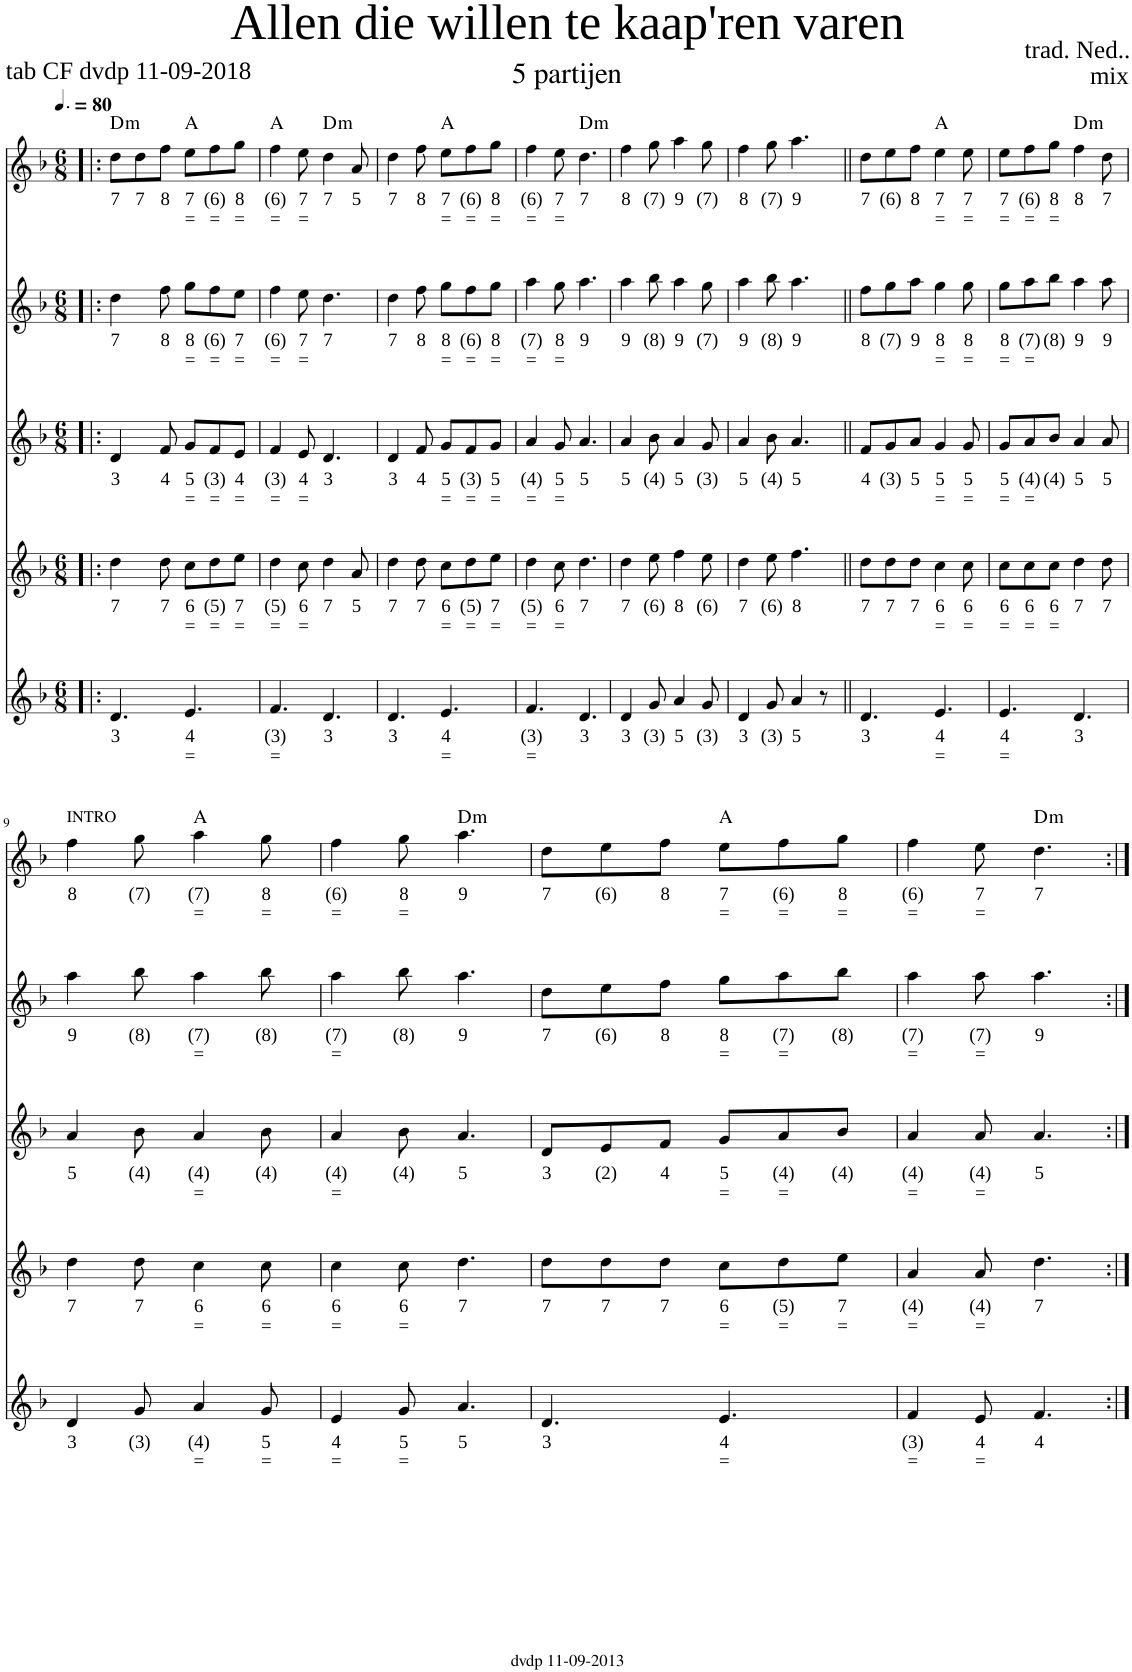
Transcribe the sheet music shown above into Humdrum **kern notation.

**kern	**text	**text	**kern	**text	**text	**kern	**text	**text	**kern	**text	**text	**kern	**text	**text	**harte
*part5	*part5	*part5	*part4	*part4	*part4	*part3	*part3	*part3	*part2	*part2	*part2	*part1	*part1	*part1	*part1
*staff5	*staff5	*staff5	*staff4	*staff4	*staff4	*staff3	*staff3	*staff3	*staff2	*staff2	*staff2	*staff1	*staff1	*staff1	*
*I"Voice	*	*	*I"Voice	*	*	*I"Voice	*	*	*I"Voice	*	*	*I"Accordion	*	*	*
*	*	*	*	*	*	*	*	*	*	*	*	*I'Acc	*	*	*
*clefG2	*	*	*clefG2	*	*	*clefG2	*	*	*clefG2	*	*	*clefG2	*	*	*
*k[b-]	*	*	*k[b-]	*	*	*k[b-]	*	*	*k[b-]	*	*	*k[b-]	*	*	*
*M6/8	*	*	*M6/8	*	*	*M6/8	*	*	*M6/8	*	*	*M6/8	*	*	*
*MM120	*	*	*MM120	*	*	*MM120	*	*	*MM120	*	*	*MM120	*	*	*
=1!|:	=1!|:	=1!|:	=1!|:	=1!|:	=1!|:	=1!|:	=1!|:	=1!|:	=1!|:	=1!|:	=1!|:	=1!|:	=1!|:	=1!|:	=1!|:
!	!LO:LY:b	!	!	!LO:LY:b	!	!	!LO:LY:b	!	!	!LO:LY:b	!	!	!LO:LY:b	!	!LO:H:kt=m
4.d/	3	.	4dd\	7	.	4d/	3	.	4dd\	7	.	8dd\L	7	.	D:min
!	!	!	!	!	!	!	!	!	!	!	!	!	!LO:LY:b	!	!
.	.	.	.	.	.	.	.	.	.	.	.	8dd\	7	.	.
!	!	!	!	!LO:LY:b	!	!	!LO:LY:b	!	!	!LO:LY:b	!	!	!LO:LY:b	!	!
.	.	.	8dd\	7	.	8f/	4	.	8ff\	8	.	8ff\J	8	.	.
!	!LO:LY:b	!LO:LY:b	!	!LO:LY:b	!LO:LY:b	!	!LO:LY:b	!LO:LY:b	!	!LO:LY:b	!LO:LY:b	!	!LO:LY:b	!LO:LY:b	!
4.e/	4	=	8cc\L	6	=	8g/L	5	=	8gg\L	8	=	8ee\L	7	=	A:maj
!	!	!	!	!LO:LY:b	!LO:LY:b	!	!LO:LY:b	!LO:LY:b	!	!LO:LY:b	!LO:LY:b	!	!LO:LY:b	!LO:LY:b	!
.	.	.	8dd\	(5)	=	8f/	(3)	=	8ff\	(6)	=	8ff\	(6)	=	.
!	!	!	!	!LO:LY:b	!LO:LY:b	!	!LO:LY:b	!LO:LY:b	!	!LO:LY:b	!LO:LY:b	!	!LO:LY:b	!LO:LY:b	!
.	.	.	8ee\J	7	=	8e/J	4	=	8ee\J	7	=	8gg\J	8	=	.
=2	=2	=2	=2	=2	=2	=2	=2	=2	=2	=2	=2	=2	=2	=2	=2
!	!LO:LY:b	!LO:LY:b	!	!LO:LY:b	!LO:LY:b	!	!LO:LY:b	!LO:LY:b	!	!LO:LY:b	!LO:LY:b	!	!LO:LY:b	!LO:LY:b	!
4.f/	(3)	=	4dd\	(5)	=	4f/	(3)	=	4ff\	(6)	=	4ff\	(6)	=	A:maj
!	!	!	!	!LO:LY:b	!LO:LY:b	!	!LO:LY:b	!LO:LY:b	!	!LO:LY:b	!LO:LY:b	!	!LO:LY:b	!LO:LY:b	!
.	.	.	8cc\	6	=	8e/	4	=	8ee\	7	=	8ee\	7	=	.
!	!LO:LY:b	!	!	!LO:LY:b	!	!	!LO:LY:b	!	!	!LO:LY:b	!	!	!LO:LY:b	!	!LO:H:kt=m
4.d/	3	.	4dd\	7	.	4.d/	3	.	4.dd\	7	.	4dd\	7	.	D:min
!	!	!	!	!LO:LY:b	!	!	!	!	!	!	!	!	!LO:LY:b	!	!
.	.	.	8a/	5	.	.	.	.	.	.	.	8a/	5	.	.
=3	=3	=3	=3	=3	=3	=3	=3	=3	=3	=3	=3	=3	=3	=3	=3
!	!LO:LY:b	!	!	!LO:LY:b	!	!	!LO:LY:b	!	!	!LO:LY:b	!	!	!LO:LY:b	!	!
4.d/	3	.	4dd\	7	.	4d/	3	.	4dd\	7	.	4dd\	7	.	.
!	!	!	!	!LO:LY:b	!	!	!LO:LY:b	!	!	!LO:LY:b	!	!	!LO:LY:b	!	!
.	.	.	8dd\	7	.	8f/	4	.	8ff\	8	.	8ff\	8	.	.
!	!LO:LY:b	!LO:LY:b	!	!LO:LY:b	!LO:LY:b	!	!LO:LY:b	!LO:LY:b	!	!LO:LY:b	!LO:LY:b	!	!LO:LY:b	!LO:LY:b	!
4.e/	4	=	8cc\L	6	=	8g/L	5	=	8gg\L	8	=	8ee\L	7	=	A:maj
!	!	!	!	!LO:LY:b	!LO:LY:b	!	!LO:LY:b	!LO:LY:b	!	!LO:LY:b	!LO:LY:b	!	!LO:LY:b	!LO:LY:b	!
.	.	.	8dd\	(5)	=	8f/	(3)	=	8ff\	(6)	=	8ff\	(6)	=	.
!	!	!	!	!LO:LY:b	!LO:LY:b	!	!LO:LY:b	!LO:LY:b	!	!LO:LY:b	!LO:LY:b	!	!LO:LY:b	!LO:LY:b	!
.	.	.	8ee\J	7	=	8g/J	5	=	8gg\J	8	=	8gg\J	8	=	.
=4	=4	=4	=4	=4	=4	=4	=4	=4	=4	=4	=4	=4	=4	=4	=4
!	!LO:LY:b	!LO:LY:b	!	!LO:LY:b	!LO:LY:b	!	!LO:LY:b	!LO:LY:b	!	!LO:LY:b	!LO:LY:b	!	!LO:LY:b	!LO:LY:b	!
4.f/	(3)	=	4dd\	(5)	=	4a/	(4)	=	4aa\	(7)	=	4ff\	(6)	=	.
!	!	!	!	!LO:LY:b	!LO:LY:b	!	!LO:LY:b	!LO:LY:b	!	!LO:LY:b	!LO:LY:b	!	!LO:LY:b	!LO:LY:b	!
.	.	.	8cc\	6	=	8g/	5	=	8gg\	8	=	8ee\	7	=	.
!	!LO:LY:b	!	!	!LO:LY:b	!	!	!LO:LY:b	!	!	!LO:LY:b	!	!	!LO:LY:b	!	!LO:H:kt=m
4.d/	3	.	4.dd\	7	.	4.a/	5	.	4.aa\	9	.	4.dd\	7	.	D:min
=5	=5	=5	=5	=5	=5	=5	=5	=5	=5	=5	=5	=5	=5	=5	=5
!	!LO:LY:b	!	!	!LO:LY:b	!	!	!LO:LY:b	!	!	!LO:LY:b	!	!	!LO:LY:b	!	!
4d/	3	.	4dd\	7	.	4a/	5	.	4aa\	9	.	4ff\	8	.	.
!	!LO:LY:b	!	!	!LO:LY:b	!	!	!LO:LY:b	!	!	!LO:LY:b	!	!	!LO:LY:b	!	!
8g/	(3)	.	8ee\	(6)	.	8b-\	(4)	.	8bb-\	(8)	.	8gg\	(7)	.	.
!	!LO:LY:b	!	!	!LO:LY:b	!	!	!LO:LY:b	!	!	!LO:LY:b	!	!	!LO:LY:b	!	!
4a/	5	.	4ff\	8	.	4a/	5	.	4aa\	9	.	4aa\	9	.	.
!	!LO:LY:b	!	!	!LO:LY:b	!	!	!LO:LY:b	!	!	!LO:LY:b	!	!	!LO:LY:b	!	!
8g/	(3)	.	8ee\	(6)	.	8g/	(3)	.	8gg\	(7)	.	8gg\	(7)	.	.
=6	=6	=6	=6	=6	=6	=6	=6	=6	=6	=6	=6	=6	=6	=6	=6
!	!LO:LY:b	!	!	!LO:LY:b	!	!	!LO:LY:b	!	!	!LO:LY:b	!	!	!LO:LY:b	!	!
4d/	3	.	4dd\	7	.	4a/	5	.	4aa\	9	.	4ff\	8	.	.
!	!LO:LY:b	!	!	!LO:LY:b	!	!	!LO:LY:b	!	!	!LO:LY:b	!	!	!LO:LY:b	!	!
8g/	(3)	.	8ee\	(6)	.	8b-\	(4)	.	8bb-\	(8)	.	8gg\	(7)	.	.
!	!LO:LY:b	!	!	!LO:LY:b	!	!	!LO:LY:b	!	!	!LO:LY:b	!	!	!LO:LY:b	!	!
4a/	5	.	4.ff\	8	.	4.a/	5	.	4.aa\	9	.	4.aa\	9	.	.
8r	.	.	.	.	.	.	.	.	.	.	.	.	.	.	.
=7||	=7||	=7||	=7||	=7||	=7||	=7||	=7||	=7||	=7||	=7||	=7||	=7||	=7||	=7||	=7||
!	!LO:LY:b	!	!	!LO:LY:b	!	!	!LO:LY:b	!	!	!LO:LY:b	!	!	!LO:LY:b	!	!
4.d/	3	.	8dd\L	7	.	8f/L	4	.	8ff\L	8	.	8dd\L	7	.	.
!	!	!	!	!LO:LY:b	!	!	!LO:LY:b	!	!	!LO:LY:b	!	!	!LO:LY:b	!	!
.	.	.	8dd\	7	.	8g/	(3)	.	8gg\	(7)	.	8ee\	(6)	.	.
!	!	!	!	!LO:LY:b	!	!	!LO:LY:b	!	!	!LO:LY:b	!	!	!LO:LY:b	!	!
.	.	.	8dd\J	7	.	8a/J	5	.	8aa\J	9	.	8ff\J	8	.	.
!	!LO:LY:b	!LO:LY:b	!	!LO:LY:b	!LO:LY:b	!	!LO:LY:b	!LO:LY:b	!	!LO:LY:b	!LO:LY:b	!	!LO:LY:b	!LO:LY:b	!
4.e/	4	=	4cc\	6	=	4g/	5	=	4gg\	8	=	4ee\	7	=	A:maj
!	!	!	!	!LO:LY:b	!LO:LY:b	!	!LO:LY:b	!LO:LY:b	!	!LO:LY:b	!LO:LY:b	!	!LO:LY:b	!LO:LY:b	!
.	.	.	8cc\	6	=	8g/	5	=	8gg\	8	=	8ee\	7	=	.
=8	=8	=8	=8	=8	=8	=8	=8	=8	=8	=8	=8	=8	=8	=8	=8
!	!LO:LY:b	!LO:LY:b	!	!LO:LY:b	!LO:LY:b	!	!LO:LY:b	!LO:LY:b	!	!LO:LY:b	!LO:LY:b	!	!LO:LY:b	!LO:LY:b	!
4.e/	4	=	8cc\L	6	=	8g/L	5	=	8gg\L	8	=	8ee\L	7	=	.
!	!	!	!	!LO:LY:b	!LO:LY:b	!	!LO:LY:b	!LO:LY:b	!	!LO:LY:b	!LO:LY:b	!	!LO:LY:b	!LO:LY:b	!
.	.	.	8cc\	6	=	8a/	(4)	=	8aa\	(7)	=	8ff\	(6)	=	.
!	!	!	!	!LO:LY:b	!LO:LY:b	!	!LO:LY:b	!	!	!LO:LY:b	!	!	!LO:LY:b	!LO:LY:b	!
.	.	.	8cc\J	6	=	8b-/J	(4)	.	8bb-\J	(8)	.	8gg\J	8	=	.
!	!LO:LY:b	!	!	!LO:LY:b	!	!	!LO:LY:b	!	!	!LO:LY:b	!	!	!LO:LY:b	!	!LO:H:kt=m
4.d/	3	.	4dd\	7	.	4a/	5	.	4aa\	9	.	4ff\	8	.	D:min
!	!	!	!	!LO:LY:b	!	!	!LO:LY:b	!	!	!LO:LY:b	!	!	!LO:LY:b	!	!
.	.	.	8dd\	7	.	8a/	5	.	8aa\	9	.	8dd\	7	.	.
!!LO:LB:g=z
=9	=9	=9	=9	=9	=9	=9	=9	=9	=9	=9	=9	=9	=9	=9	=9
!	!	!	!	!	!	!	!	!	!	!	!	!LO:TX:a:t=INTRO	!	!	!
!	!LO:LY:b	!	!	!LO:LY:b	!	!	!LO:LY:b	!	!	!LO:LY:b	!	!	!LO:LY:b	!	!
4d/	3	.	4dd\	7	.	4a/	5	.	4aa\	9	.	4ff\	8	.	.
!	!LO:LY:b	!	!	!LO:LY:b	!	!	!LO:LY:b	!	!	!LO:LY:b	!	!	!LO:LY:b	!	!
8g/	(3)	.	8dd\	7	.	8b-\	(4)	.	8bb-\	(8)	.	8gg\	(7)	.	.
!	!LO:LY:b	!LO:LY:b	!	!LO:LY:b	!LO:LY:b	!	!LO:LY:b	!LO:LY:b	!	!LO:LY:b	!LO:LY:b	!	!LO:LY:b	!LO:LY:b	!
4a/	(4)	=	4cc\	6	=	4a/	(4)	=	4aa\	(7)	=	4aa\	(7)	=	A:maj
!	!LO:LY:b	!LO:LY:b	!	!LO:LY:b	!LO:LY:b	!	!LO:LY:b	!	!	!LO:LY:b	!	!	!LO:LY:b	!LO:LY:b	!
8g/	5	=	8cc\	6	=	8b-\	(4)	.	8bb-\	(8)	.	8gg\	8	=	.
=10	=10	=10	=10	=10	=10	=10	=10	=10	=10	=10	=10	=10	=10	=10	=10
!	!LO:LY:b	!LO:LY:b	!	!LO:LY:b	!LO:LY:b	!	!LO:LY:b	!LO:LY:b	!	!LO:LY:b	!LO:LY:b	!	!LO:LY:b	!LO:LY:b	!
4e/	4	=	4cc\	6	=	4a/	(4)	=	4aa\	(7)	=	4ff\	(6)	=	.
!	!LO:LY:b	!LO:LY:b	!	!LO:LY:b	!LO:LY:b	!	!LO:LY:b	!	!	!LO:LY:b	!	!	!LO:LY:b	!LO:LY:b	!
8g/	5	=	8cc\	6	=	8b-\	(4)	.	8bb-\	(8)	.	8gg\	8	=	.
!	!LO:LY:b	!	!	!LO:LY:b	!	!	!LO:LY:b	!	!	!LO:LY:b	!	!	!LO:LY:b	!	!LO:H:kt=m
4.a/	5	.	4.dd\	7	.	4.a/	5	.	4.aa\	9	.	4.aa\	9	.	D:min
=11	=11	=11	=11	=11	=11	=11	=11	=11	=11	=11	=11	=11	=11	=11	=11
!	!LO:LY:b	!	!	!LO:LY:b	!	!	!LO:LY:b	!	!	!LO:LY:b	!	!	!LO:LY:b	!	!
4.d/	3	.	8dd\L	7	.	8d/L	3	.	8dd\L	7	.	8dd\L	7	.	.
!	!	!	!	!LO:LY:b	!	!	!LO:LY:b	!	!	!LO:LY:b	!	!	!LO:LY:b	!	!
.	.	.	8dd\	7	.	8e/	(2)	.	8ee\	(6)	.	8ee\	(6)	.	.
!	!	!	!	!LO:LY:b	!	!	!LO:LY:b	!	!	!LO:LY:b	!	!	!LO:LY:b	!	!
.	.	.	8dd\J	7	.	8f/J	4	.	8ff\J	8	.	8ff\J	8	.	.
!	!LO:LY:b	!LO:LY:b	!	!LO:LY:b	!LO:LY:b	!	!LO:LY:b	!LO:LY:b	!	!LO:LY:b	!LO:LY:b	!	!LO:LY:b	!LO:LY:b	!
4.e/	4	=	8cc\L	6	=	8g/L	5	=	8gg\L	8	=	8ee\L	7	=	A:maj
!	!	!	!	!LO:LY:b	!LO:LY:b	!	!LO:LY:b	!LO:LY:b	!	!LO:LY:b	!LO:LY:b	!	!LO:LY:b	!LO:LY:b	!
.	.	.	8dd\	(5)	=	8a/	(4)	=	8aa\	(7)	=	8ff\	(6)	=	.
!	!	!	!	!LO:LY:b	!LO:LY:b	!	!LO:LY:b	!	!	!LO:LY:b	!	!	!LO:LY:b	!LO:LY:b	!
.	.	.	8ee\J	7	=	8b-/J	(4)	.	8bb-\J	(8)	.	8gg\J	8	=	.
=12	=12	=12	=12	=12	=12	=12	=12	=12	=12	=12	=12	=12	=12	=12	=12
!	!LO:LY:b	!LO:LY:b	!	!LO:LY:b	!LO:LY:b	!	!LO:LY:b	!LO:LY:b	!	!LO:LY:b	!LO:LY:b	!	!LO:LY:b	!LO:LY:b	!
4f/	(3)	=	4a/	(4)	=	4a/	(4)	=	4aa\	(7)	=	4ff\	(6)	=	.
!	!LO:LY:b	!LO:LY:b	!	!LO:LY:b	!LO:LY:b	!	!LO:LY:b	!LO:LY:b	!	!LO:LY:b	!LO:LY:b	!	!LO:LY:b	!LO:LY:b	!
8e/	4	=	8a/	(4)	=	8a/	(4)	=	8aa\	(7)	=	8ee\	7	=	.
!	!LO:LY:b	!	!	!LO:LY:b	!	!	!LO:LY:b	!	!	!LO:LY:b	!	!	!LO:LY:b	!	!LO:H:kt=m
4.f/	4	.	4.dd\	7	.	4.a/	5	.	4.aa\	9	.	4.dd\	7	.	D:min
=:|!	=:|!	=:|!	=:|!	=:|!	=:|!	=:|!	=:|!	=:|!	=:|!	=:|!	=:|!	=:|!	=:|!	=:|!	=:|!
*-	*-	*-	*-	*-	*-	*-	*-	*-	*-	*-	*-	*-	*-	*-	*-
